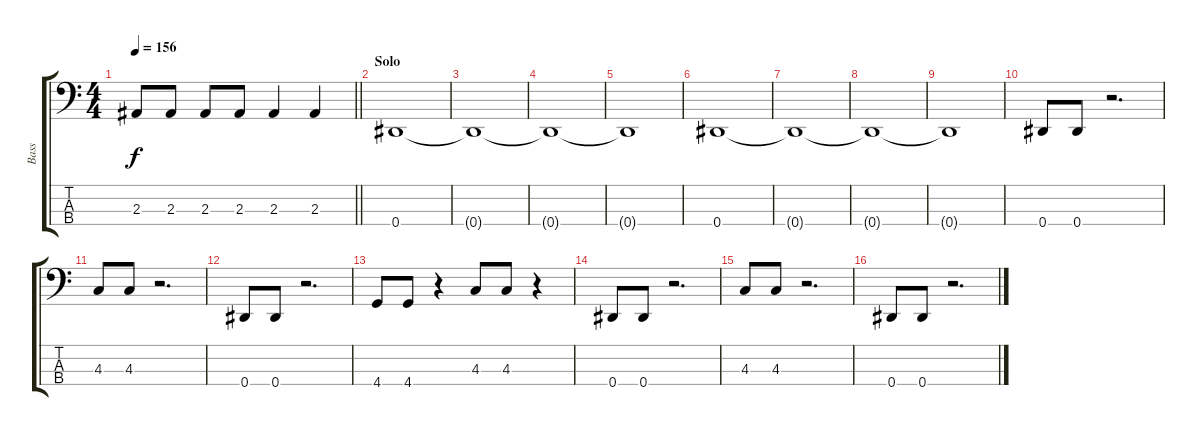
\track ("Bass" "Bass") {instrument electricbasspick}
\staff {score tabs}
\tuning (Gb2 Db2 Ab1 Eb1) {hide}
\ts (4 4)
\tempo 156
\clef f4
\barLineRight lightlight
\ks c
2.3.8{dy f} 2.3.8 2.3.8 2.3.8 2.3.4 2.3.4 |
\section ("" "Solo")
0.4.1 |
0.4{t}.1 |
0.4{t}.1 |
0.4{t}.1 |
0.4.1 |
0.4{t}.1 |
0.4{t}.1 |
0.4{t}.1 |
0.4.8 0.4.8 r.2{d} |
4.3.8 4.3.8 r.2{d} |
0.4.8 0.4.8 r.2{d} |
4.4.8 4.4.8 r.4 4.3.8 4.3.8 r.4 |
0.4.8 0.4.8 r.2{d} |
4.3.8 4.3.8 r.2{d} |
0.4.8 0.4.8 r.2{d}
